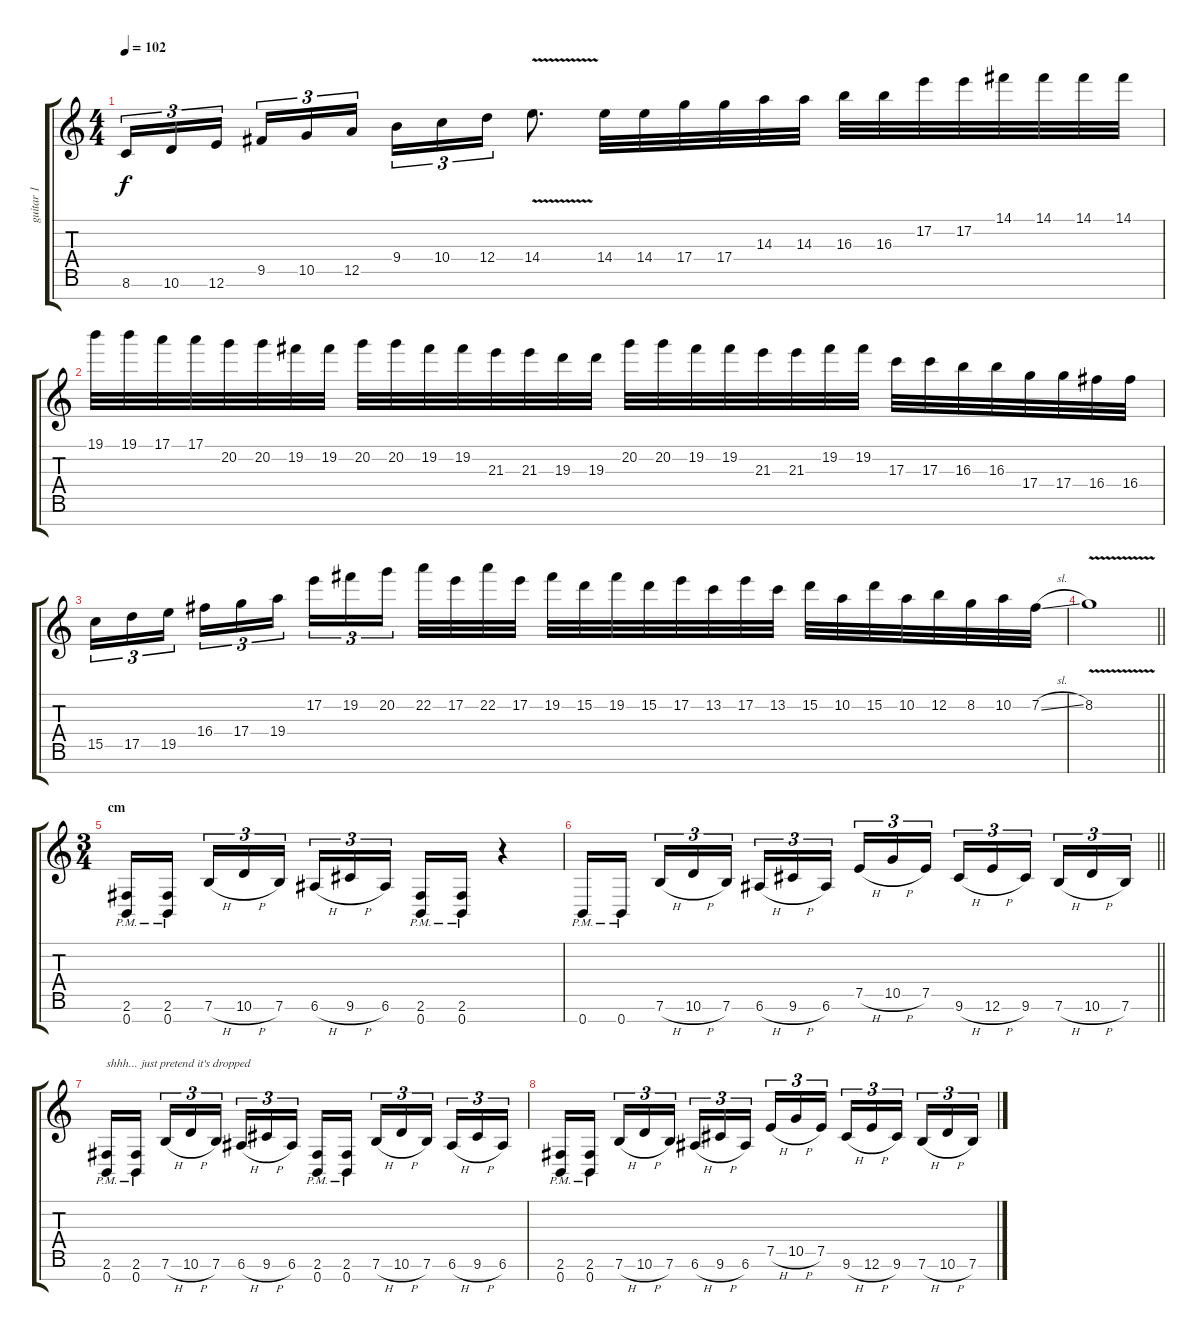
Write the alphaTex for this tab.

\track ("guitar 1" "guitar 1") {instrument acousticguitarsteel}
\staff {score tabs}
\tuning (E4 B3 G3 D3 A2 E2 B1) {hide}
\ts (4 4)
\tempo 102
\clef g2
\ks c
8.6.16{tu (3 2) dy f} 10.6.16{tu (3 2)} 12.6.16{tu (3 2) beam splitsecondary} 9.5.16{tu (3 2)} 10.5.16{tu (3 2)} 12.5.16{tu (3 2)} 9.4.16{tu (3 2)} 10.4.16{tu (3 2)} 12.4.16{tu (3 2)} 14.4{v}.8{d} 14.4.32 14.4.32 17.4.32 17.4.32 14.3.32 14.3.32 16.3.32 16.3.32 17.2.32 17.2.32 14.1.32 14.1.32 14.1.32 14.1.32 |
19.1.32 19.1.32 17.1.32 17.1.32 20.2.32 20.2.32 19.2.32 19.2.32 20.2.32 20.2.32 19.2.32 19.2.32 21.3.32 21.3.32 19.3.32 19.3.32 20.2.32 20.2.32 19.2.32 19.2.32 21.3.32 21.3.32 19.2.32 19.2.32 17.3.32 17.3.32 16.3.32 16.3.32 17.4.32 17.4.32 16.4.32 16.4.32 |
15.5.16{tu (3 2)} 17.5.16{tu (3 2)} 19.5.16{tu (3 2) beam splitsecondary} 16.4.16{tu (3 2)} 17.4.16{tu (3 2)} 19.4.16{tu (3 2)} 17.2.16{tu (3 2)} 19.2.16{tu (3 2)} 20.2.16{tu (3 2) beam splitsecondary} 22.2.32 17.2.32 22.2.32 17.2.32 19.2.32 15.2.32 19.2.32 15.2.32 17.2.32 13.2.32 17.2.32 13.2.32 15.2.32 10.2.32 15.2.32 10.2.32 12.2.32 8.2.32 10.2.32 7.2{sl}.32 |
\barLineRight lightlight
8.2{v}.1 |
\ts (3 4)
\section ("" "cm")
(2.6{pm} 0.7{pm}).16{volume 12 balance 0 instrument overdrivenguitar} (2.6{pm} 0.7{pm}).16{beam splitsecondary} 7.6{h}.16{tu (3 2)} 10.6{h}.16{tu (3 2)} 7.6.16{tu (3 2)} 6.6{h}.16{tu (3 2)} 9.6{h}.16{tu (3 2)} 6.6.16{tu (3 2) beam splitsecondary} (2.6{pm} 0.7{pm}).16 (2.6{pm} 0.7{pm}).16 r.4 |
\barLineRight lightlight
0.7{pm}.16 0.7{pm}.16{beam splitsecondary} 7.6{h}.16{tu (3 2)} 10.6{h}.16{tu (3 2)} 7.6.16{tu (3 2)} 6.6{h}.16{tu (3 2)} 9.6{h}.16{tu (3 2)} 6.6.16{tu (3 2) beam splitsecondary} 7.5{h}.16{tu (3 2)} 10.5{h}.16{tu (3 2)} 7.5.16{tu (3 2)} 9.6{h}.16{tu (3 2)} 12.6{h}.16{tu (3 2)} 9.6.16{tu (3 2) beam splitsecondary} 7.6{h}.16{tu (3 2)} 10.6{h}.16{tu (3 2)} 7.6.16{tu (3 2)} |
(2.6{pm} 0.7{pm}).16{txt "shhh... just pretend it's dropped"} (2.6{pm} 0.7{pm}).16{beam splitsecondary} 7.6{h}.16{tu (3 2)} 10.6{h}.16{tu (3 2)} 7.6.16{tu (3 2)} 6.6{h}.16{tu (3 2)} 9.6{h}.16{tu (3 2)} 6.6.16{tu (3 2) beam splitsecondary} (2.6{pm} 0.7{pm}).16 (2.6{pm} 0.7{pm}).16 7.6{h}.16{tu (3 2)} 10.6{h}.16{tu (3 2)} 7.6.16{tu (3 2) beam splitsecondary} 6.6{h}.16{tu (3 2)} 9.6{h}.16{tu (3 2)} 6.6.16{tu (3 2)} |
(2.6{pm} 0.7{pm}).16 (2.6{pm} 0.7{pm}).16{beam splitsecondary} 7.6{h}.16{tu (3 2)} 10.6{h}.16{tu (3 2)} 7.6.16{tu (3 2)} 6.6{h}.16{tu (3 2)} 9.6{h}.16{tu (3 2)} 6.6.16{tu (3 2) beam splitsecondary} 7.5{h}.16{tu (3 2)} 10.5{h}.16{tu (3 2)} 7.5.16{tu (3 2)} 9.6{h}.16{tu (3 2)} 12.6{h}.16{tu (3 2)} 9.6.16{tu (3 2) beam splitsecondary} 7.6{h}.16{tu (3 2)} 10.6{h}.16{tu (3 2)} 7.6.16{tu (3 2)}
